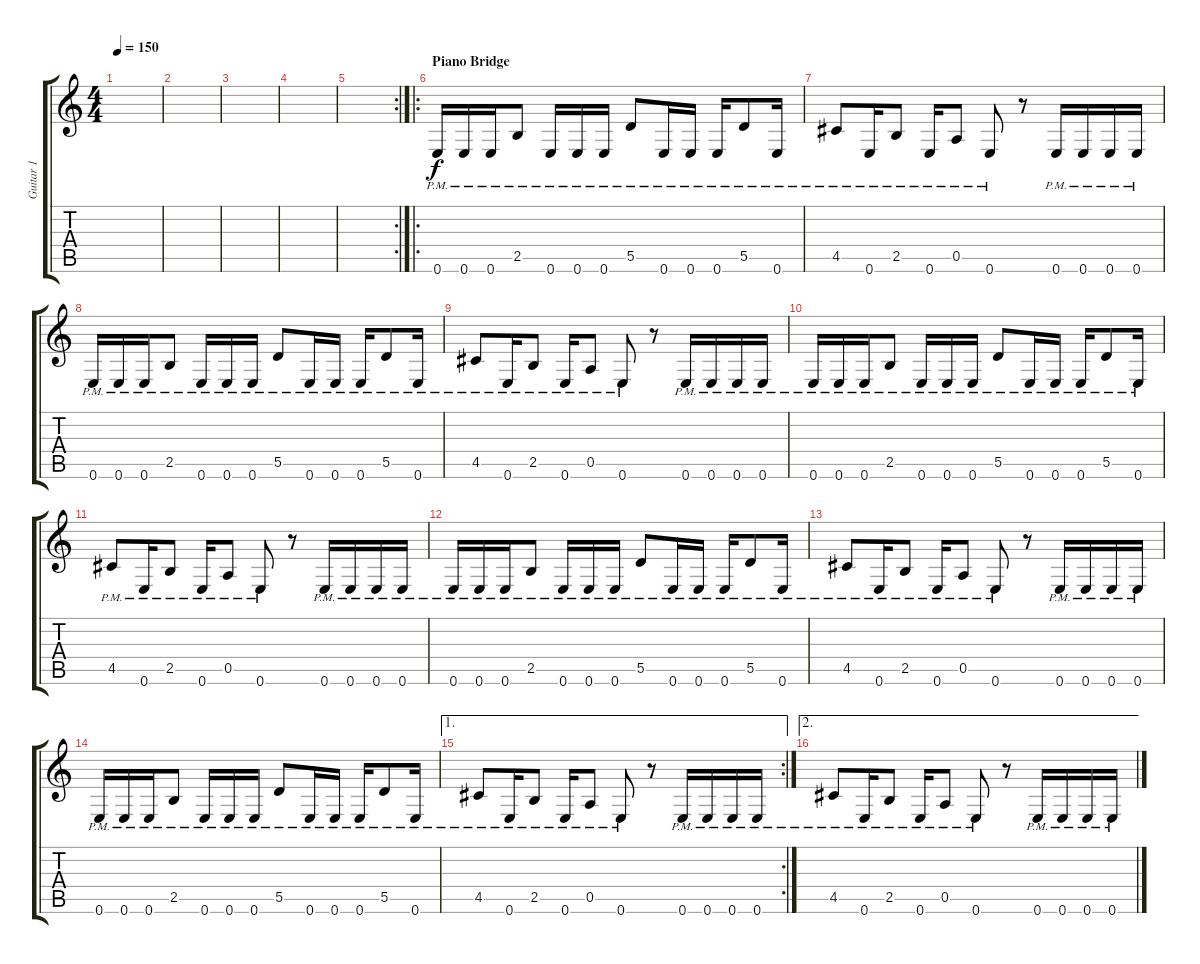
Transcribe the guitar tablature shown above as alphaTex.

\track ("Guitar 1" "Guitar 1") {instrument distortionguitar}
\staff {score tabs}
\tuning (E4 B3 G3 D3 A2 E2) {hide}
\ts (4 4)
\tempo 150
\clef g2
\ks c
|
|
|
|
\rc 2
|
\ro
\section ("" "Piano Bridge")
0.6{pm}.16{instrument guitarharmonics} 0.6{pm}.16 0.6{pm}.16 2.5{pm}.8 0.6{pm}.16 0.6{pm}.16 0.6{pm}.16 5.5{pm}.8 0.6{pm}.16 0.6{pm}.16 0.6{pm}.16 5.5{pm}.8 0.6{pm}.16 |
4.5{pm}.8 0.6{pm}.16 2.5{pm}.8 0.6{pm}.16 0.5{pm}.8 0.6{pm}.8 r.8 0.6{pm}.16 0.6{pm}.16 0.6{pm}.16 0.6{pm}.16 |
0.6{pm}.16 0.6{pm}.16 0.6{pm}.16 2.5{pm}.8 0.6{pm}.16 0.6{pm}.16 0.6{pm}.16 5.5{pm}.8 0.6{pm}.16 0.6{pm}.16 0.6{pm}.16 5.5{pm}.8 0.6{pm}.16 |
4.5{pm}.8 0.6{pm}.16 2.5{pm}.8 0.6{pm}.16 0.5{pm}.8 0.6{pm}.8 r.8 0.6{pm}.16 0.6{pm}.16 0.6{pm}.16 0.6{pm}.16 |
0.6{pm}.16{instrument guitarharmonics} 0.6{pm}.16 0.6{pm}.16 2.5{pm}.8 0.6{pm}.16 0.6{pm}.16 0.6{pm}.16 5.5{pm}.8 0.6{pm}.16 0.6{pm}.16 0.6{pm}.16 5.5{pm}.8 0.6{pm}.16 |
4.5{pm}.8 0.6{pm}.16 2.5{pm}.8 0.6{pm}.16 0.5{pm}.8 0.6{pm}.8 r.8 0.6{pm}.16 0.6{pm}.16 0.6{pm}.16 0.6{pm}.16 |
0.6{pm}.16 0.6{pm}.16 0.6{pm}.16 2.5{pm}.8 0.6{pm}.16 0.6{pm}.16 0.6{pm}.16 5.5{pm}.8 0.6{pm}.16 0.6{pm}.16 0.6{pm}.16 5.5{pm}.8 0.6{pm}.16 |
4.5{pm}.8 0.6{pm}.16 2.5{pm}.8 0.6{pm}.16 0.5{pm}.8 0.6{pm}.8 r.8 0.6{pm}.16 0.6{pm}.16 0.6{pm}.16 0.6{pm}.16 |
0.6{pm}.16 0.6{pm}.16 0.6{pm}.16 2.5{pm}.8 0.6{pm}.16 0.6{pm}.16 0.6{pm}.16 5.5{pm}.8 0.6{pm}.16 0.6{pm}.16 0.6{pm}.16 5.5{pm}.8 0.6{pm}.16 |
\ae 1
\rc 2
4.5{pm}.8 0.6{pm}.16 2.5{pm}.8 0.6{pm}.16 0.5{pm}.8 0.6{pm}.8 r.8 0.6{pm}.16 0.6{pm}.16 0.6{pm}.16 0.6{pm}.16 |
\ae 2
4.5{pm}.8 0.6{pm}.16 2.5{pm}.8 0.6{pm}.16 0.5{pm}.8 0.6{pm}.8 r.8 0.6{pm}.16 0.6{pm}.16 0.6{pm}.16 0.6{pm}.16
